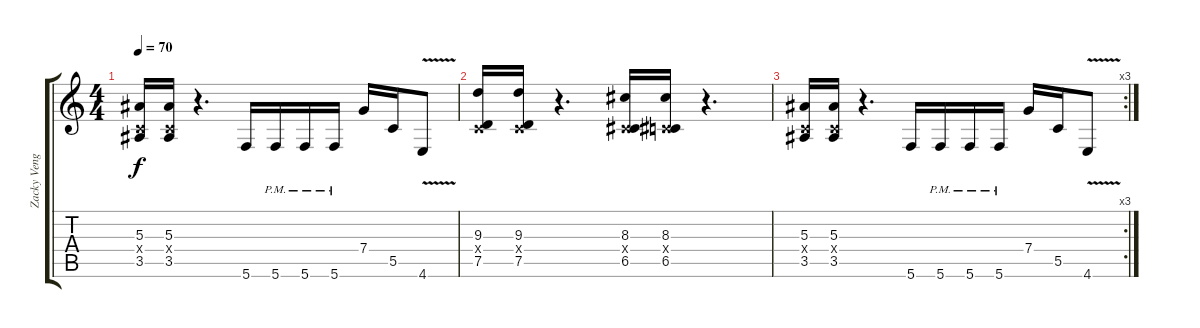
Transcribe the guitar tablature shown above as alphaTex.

\track ("Zacky Vengeance | Gtr. 2 - Drop C" "Zacky Veng") {instrument distortionguitar}
\staff {score tabs}
\tuning (D4 A3 F3 C3 G2 C2) {hide}
\ts (4 4)
\tempo 70
\clef g2
\ks c
(5.3 0.4{x} 3.5).16{dy f} (5.3 0.4{x} 3.5).16 r.4{d} 5.6.16 5.6{pm}.16 5.6{pm}.16 5.6{pm}.16 7.4.16 5.5.16 4.6{v}.8 |
(9.3 0.4{x} 7.5).16 (9.3 0.4{x} 7.5).16 r.4{d} (8.3 0.4{x} 6.5).16 (8.3 0.4{x} 6.5).16 r.4{d} |
\rc 3
(5.3 0.4{x} 3.5).16 (5.3 0.4{x} 3.5).16 r.4{d} 5.6.16 5.6{pm}.16 5.6{pm}.16 5.6{pm}.16 7.4.16 5.5.16 4.6{v}.8
